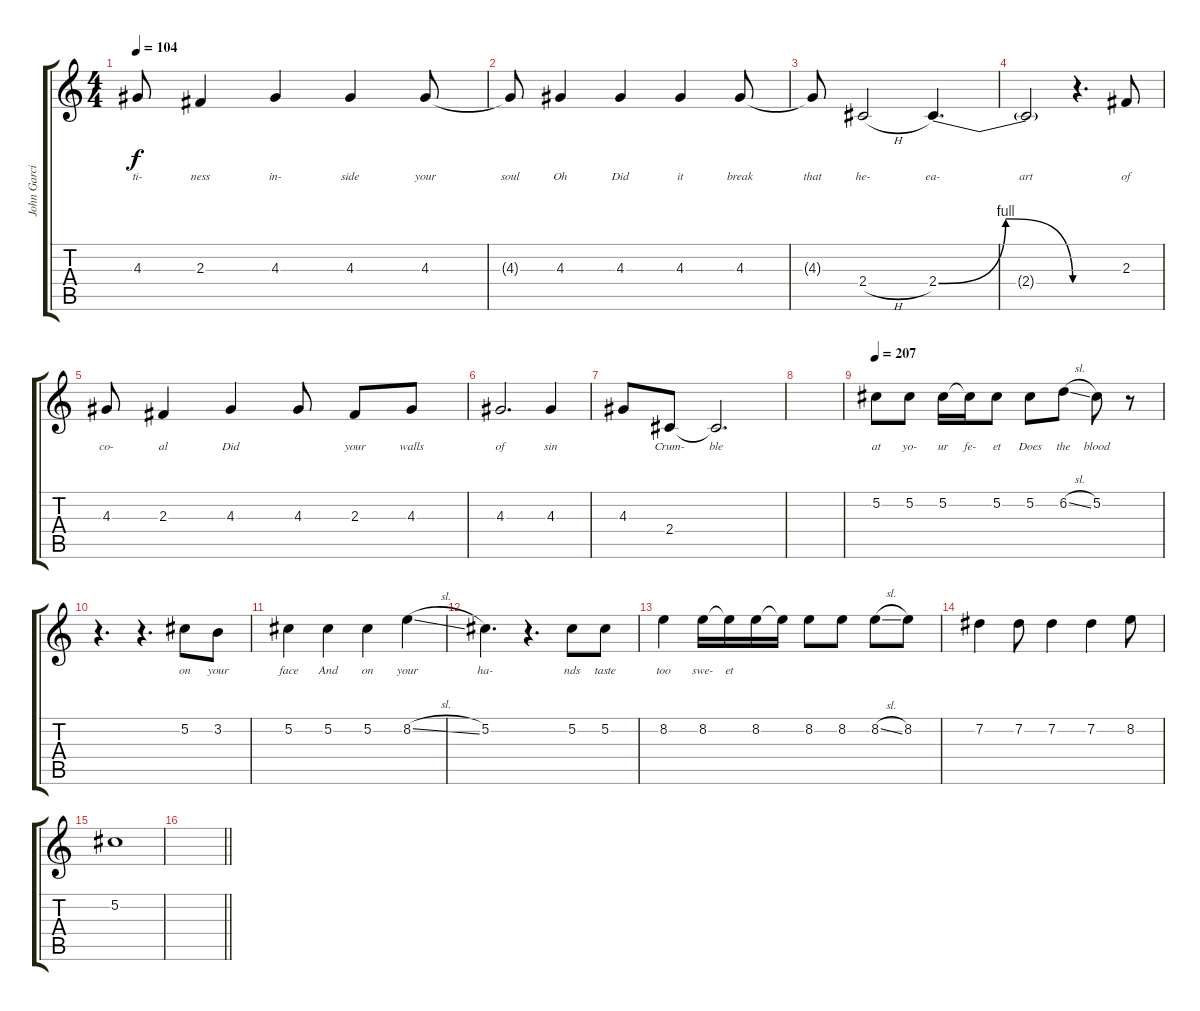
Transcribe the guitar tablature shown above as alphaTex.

\track ("John Garcia - Vocal" "John Garci") {instrument electricguitarjazz}
\staff {score tabs}
\tuning (Db4 Ab3 E3 B2 Gb2 Db2) {hide}
\ts (4 4)
\tempo 104
\clef g2
\ks c
4.3.8{lyrics (0 "ti-") lyrics (1 "") lyrics (2 "") lyrics (3 "") lyrics (4 "") dy f} 2.3.4{lyrics (0 "ness") lyrics (1 "") lyrics (2 "") lyrics (3 "") lyrics (4 "")} 4.3.4{lyrics (0 "in-") lyrics (1 "") lyrics (2 "") lyrics (3 "") lyrics (4 "")} 4.3.4{lyrics (0 "side") lyrics (1 "") lyrics (2 "") lyrics (3 "") lyrics (4 "")} 4.3.8{lyrics (0 "your") lyrics (1 "") lyrics (2 "") lyrics (3 "") lyrics (4 "")} |
4.3{t}.8{lyrics (0 "soul") lyrics (1 "") lyrics (2 "") lyrics (3 "") lyrics (4 "")} 4.3.4{lyrics (0 "Oh") lyrics (1 "") lyrics (2 "") lyrics (3 "") lyrics (4 "")} 4.3.4{lyrics (0 "Did") lyrics (1 "") lyrics (2 "") lyrics (3 "") lyrics (4 "")} 4.3.4{lyrics (0 "it") lyrics (1 "") lyrics (2 "") lyrics (3 "") lyrics (4 "")} 4.3.8{lyrics (0 "break") lyrics (1 "") lyrics (2 "") lyrics (3 "") lyrics (4 "")} |
4.3{t}.8{lyrics (0 "that") lyrics (1 "") lyrics (2 "") lyrics (3 "") lyrics (4 "")} 2.4{h}.2{lyrics (0 "he-") lyrics (1 "") lyrics (2 "") lyrics (3 "") lyrics (4 "")} 2.4{be (bendrelease 0 0 45 4 45 4 60 0)}.4{d lyrics (0 "ea-") lyrics (1 "") lyrics (2 "") lyrics (3 "") lyrics (4 "")} |
2.4{t}.2{lyrics (0 "art") lyrics (1 "") lyrics (2 "") lyrics (3 "") lyrics (4 "")} r.4{d} 2.3.8{lyrics (0 "of") lyrics (1 "") lyrics (2 "") lyrics (3 "") lyrics (4 "")} |
4.3.8{lyrics (0 "co-") lyrics (1 "") lyrics (2 "") lyrics (3 "") lyrics (4 "")} 2.3.4{lyrics (0 "al") lyrics (1 "") lyrics (2 "") lyrics (3 "") lyrics (4 "")} 4.3.4{lyrics (0 "Did") lyrics (1 "") lyrics (2 "") lyrics (3 "") lyrics (4 "")} 4.3.8{lyrics (0 "") lyrics (1 "") lyrics (2 "") lyrics (3 "") lyrics (4 "")} 2.3.8{lyrics (0 "your") lyrics (1 "") lyrics (2 "") lyrics (3 "") lyrics (4 "")} 4.3.8{lyrics (0 "walls") lyrics (1 "") lyrics (2 "") lyrics (3 "") lyrics (4 "")} |
4.3.2{d lyrics (0 "of") lyrics (1 "") lyrics (2 "") lyrics (3 "") lyrics (4 "")} 4.3.4{lyrics (0 "sin") lyrics (1 "") lyrics (2 "") lyrics (3 "") lyrics (4 "")} |
4.3.8{lyrics (0 "") lyrics (1 "") lyrics (2 "") lyrics (3 "") lyrics (4 "")} 2.4.8{lyrics (0 "Crum-") lyrics (1 "") lyrics (2 "") lyrics (3 "") lyrics (4 "")} 2.4{t}.2{d lyrics (0 "ble") lyrics (1 "") lyrics (2 "") lyrics (3 "") lyrics (4 "")} |
|
\tempo 207
5.2.8{lyrics (0 "at") lyrics (1 "") lyrics (2 "") lyrics (3 "") lyrics (4 "")} 5.2.8{lyrics (0 "yo-") lyrics (1 "") lyrics (2 "") lyrics (3 "") lyrics (4 "")} 5.2.16{lyrics (0 "ur") lyrics (1 "") lyrics (2 "") lyrics (3 "") lyrics (4 "")} 5.2{t}.16{lyrics (0 "fe-") lyrics (1 "") lyrics (2 "") lyrics (3 "") lyrics (4 "")} 5.2.8{lyrics (0 "et") lyrics (1 "") lyrics (2 "") lyrics (3 "") lyrics (4 "")} 5.2.8{lyrics (0 "Does") lyrics (1 "") lyrics (2 "") lyrics (3 "") lyrics (4 "")} 6.2{sl}.8{lyrics (0 "the") lyrics (1 "") lyrics (2 "") lyrics (3 "") lyrics (4 "")} 5.2.8{lyrics (0 "blood") lyrics (1 "") lyrics (2 "") lyrics (3 "") lyrics (4 "")} r.8 |
r.4{d} r.4{d} 5.2.8{lyrics (0 "on") lyrics (1 "") lyrics (2 "") lyrics (3 "") lyrics (4 "")} 3.2.8{lyrics (0 "your") lyrics (1 "") lyrics (2 "") lyrics (3 "") lyrics (4 "")} |
5.2.4{lyrics (0 "face") lyrics (1 "") lyrics (2 "") lyrics (3 "") lyrics (4 "")} 5.2.4{lyrics (0 "And") lyrics (1 "") lyrics (2 "") lyrics (3 "") lyrics (4 "")} 5.2.4{lyrics (0 "on") lyrics (1 "") lyrics (2 "") lyrics (3 "") lyrics (4 "")} 8.2{sl}.4{lyrics (0 "your") lyrics (1 "") lyrics (2 "") lyrics (3 "") lyrics (4 "")} |
5.2.4{d lyrics (0 "ha-") lyrics (1 "") lyrics (2 "") lyrics (3 "") lyrics (4 "")} r.4{d} 5.2.8{lyrics (0 "nds") lyrics (1 "") lyrics (2 "") lyrics (3 "") lyrics (4 "")} 5.2.8{lyrics (0 "taste") lyrics (1 "") lyrics (2 "") lyrics (3 "") lyrics (4 "")} |
8.2.4{lyrics (0 "too") lyrics (1 "") lyrics (2 "") lyrics (3 "") lyrics (4 "")} 8.2.16{lyrics (0 "swe-") lyrics (1 "") lyrics (2 "") lyrics (3 "") lyrics (4 "")} 8.2{t}.16{lyrics (0 "et") lyrics (1 "") lyrics (2 "") lyrics (3 "") lyrics (4 "")} 8.2.16 8.2{t}.16 8.2.8 8.2.8 8.2{sl}.8 8.2.8 |
7.2.4 7.2.8 7.2.4 7.2.4 8.2.8 |
5.2.1 |
\barLineRight lightlight
